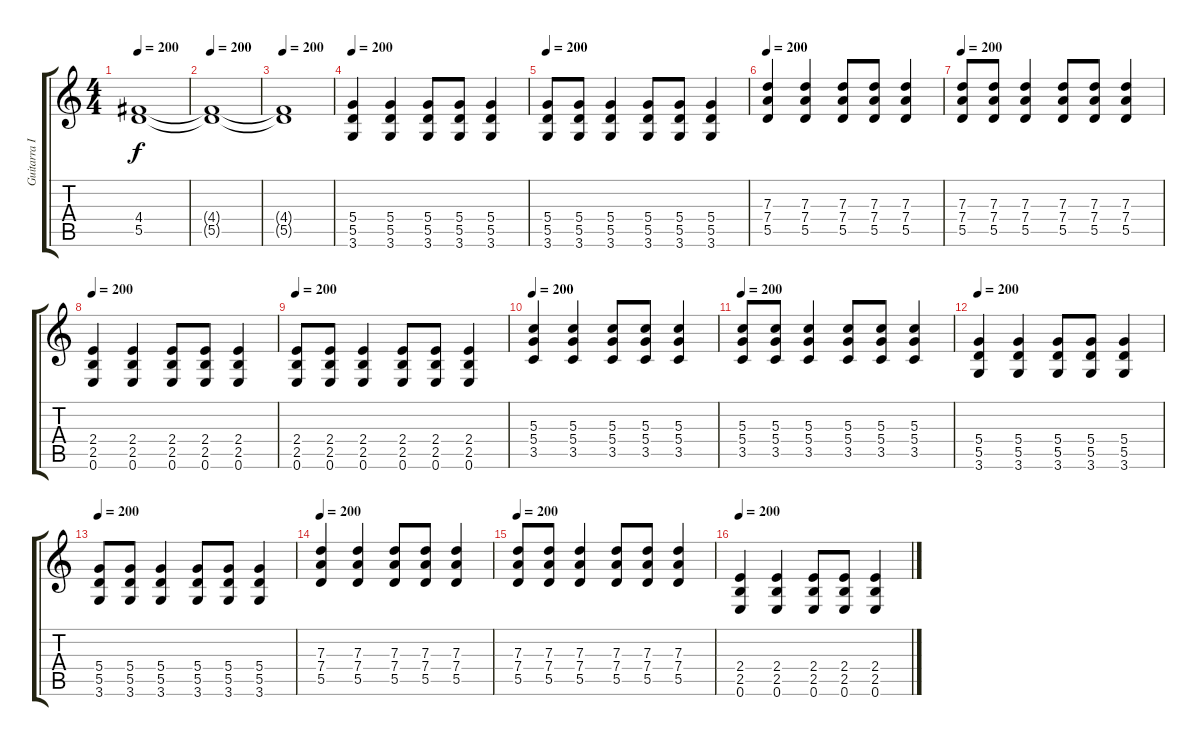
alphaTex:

\track ("Guitarra I" "Guitarra I") {instrument overdrivenguitar}
\staff {score tabs}
\tuning (E4 B3 G3 D3 A2 E2) {hide}
\ts (4 4)
\tempo 200
\clef g2
\ks c
(4.4{t} 5.5{t}).1{dy f} |
\tempo 200
(4.4{t} 5.5{t}).1 |
\tempo 200
(4.4{t} 5.5{t}).1 |
\tempo 200
(5.4 5.5 3.6).4 (5.4 5.5 3.6).4 (5.4 5.5 3.6).8 (5.4 5.5 3.6).8 (5.4 5.5 3.6).4 |
\tempo 200
(5.4 5.5 3.6).8 (5.4 5.5 3.6).8 (5.4 5.5 3.6).4 (5.4 5.5 3.6).8 (5.4 5.5 3.6).8 (5.4 5.5 3.6).4 |
\tempo 200
(7.3 7.4 5.5).4 (7.3 7.4 5.5).4 (7.3 7.4 5.5).8 (7.3 7.4 5.5).8 (7.3 7.4 5.5).4 |
\tempo 200
(7.3 7.4 5.5).8 (7.3 7.4 5.5).8 (7.3 7.4 5.5).4 (7.3 7.4 5.5).8 (7.3 7.4 5.5).8 (7.3 7.4 5.5).4 |
\tempo 200
(2.4 2.5 0.6).4 (2.4 2.5 0.6).4 (2.4 2.5 0.6).8 (2.4 2.5 0.6).8 (2.4 2.5 0.6).4 |
\tempo 200
(2.4 2.5 0.6).8 (2.4 2.5 0.6).8 (2.4 2.5 0.6).4 (2.4 2.5 0.6).8 (2.4 2.5 0.6).8 (2.4 2.5 0.6).4 |
\tempo 200
(5.3 5.4 3.5).4 (5.3 5.4 3.5).4 (5.3 5.4 3.5).8 (5.3 5.4 3.5).8 (5.3 5.4 3.5).4 |
\tempo 200
(5.3 5.4 3.5).8 (5.3 5.4 3.5).8 (5.3 5.4 3.5).4 (5.3 5.4 3.5).8 (5.3 5.4 3.5).8 (5.3 5.4 3.5).4 |
\tempo 200
(5.4 5.5 3.6).4 (5.4 5.5 3.6).4 (5.4 5.5 3.6).8 (5.4 5.5 3.6).8 (5.4 5.5 3.6).4 |
\tempo 200
(5.4 5.5 3.6).8 (5.4 5.5 3.6).8 (5.4 5.5 3.6).4 (5.4 5.5 3.6).8 (5.4 5.5 3.6).8 (5.4 5.5 3.6).4 |
\tempo 200
(7.3 7.4 5.5).4 (7.3 7.4 5.5).4 (7.3 7.4 5.5).8 (7.3 7.4 5.5).8 (7.3 7.4 5.5).4 |
\tempo 200
(7.3 7.4 5.5).8 (7.3 7.4 5.5).8 (7.3 7.4 5.5).4 (7.3 7.4 5.5).8 (7.3 7.4 5.5).8 (7.3 7.4 5.5).4 |
\tempo 200
(2.4 2.5 0.6).4 (2.4 2.5 0.6).4 (2.4 2.5 0.6).8 (2.4 2.5 0.6).8 (2.4 2.5 0.6).4
